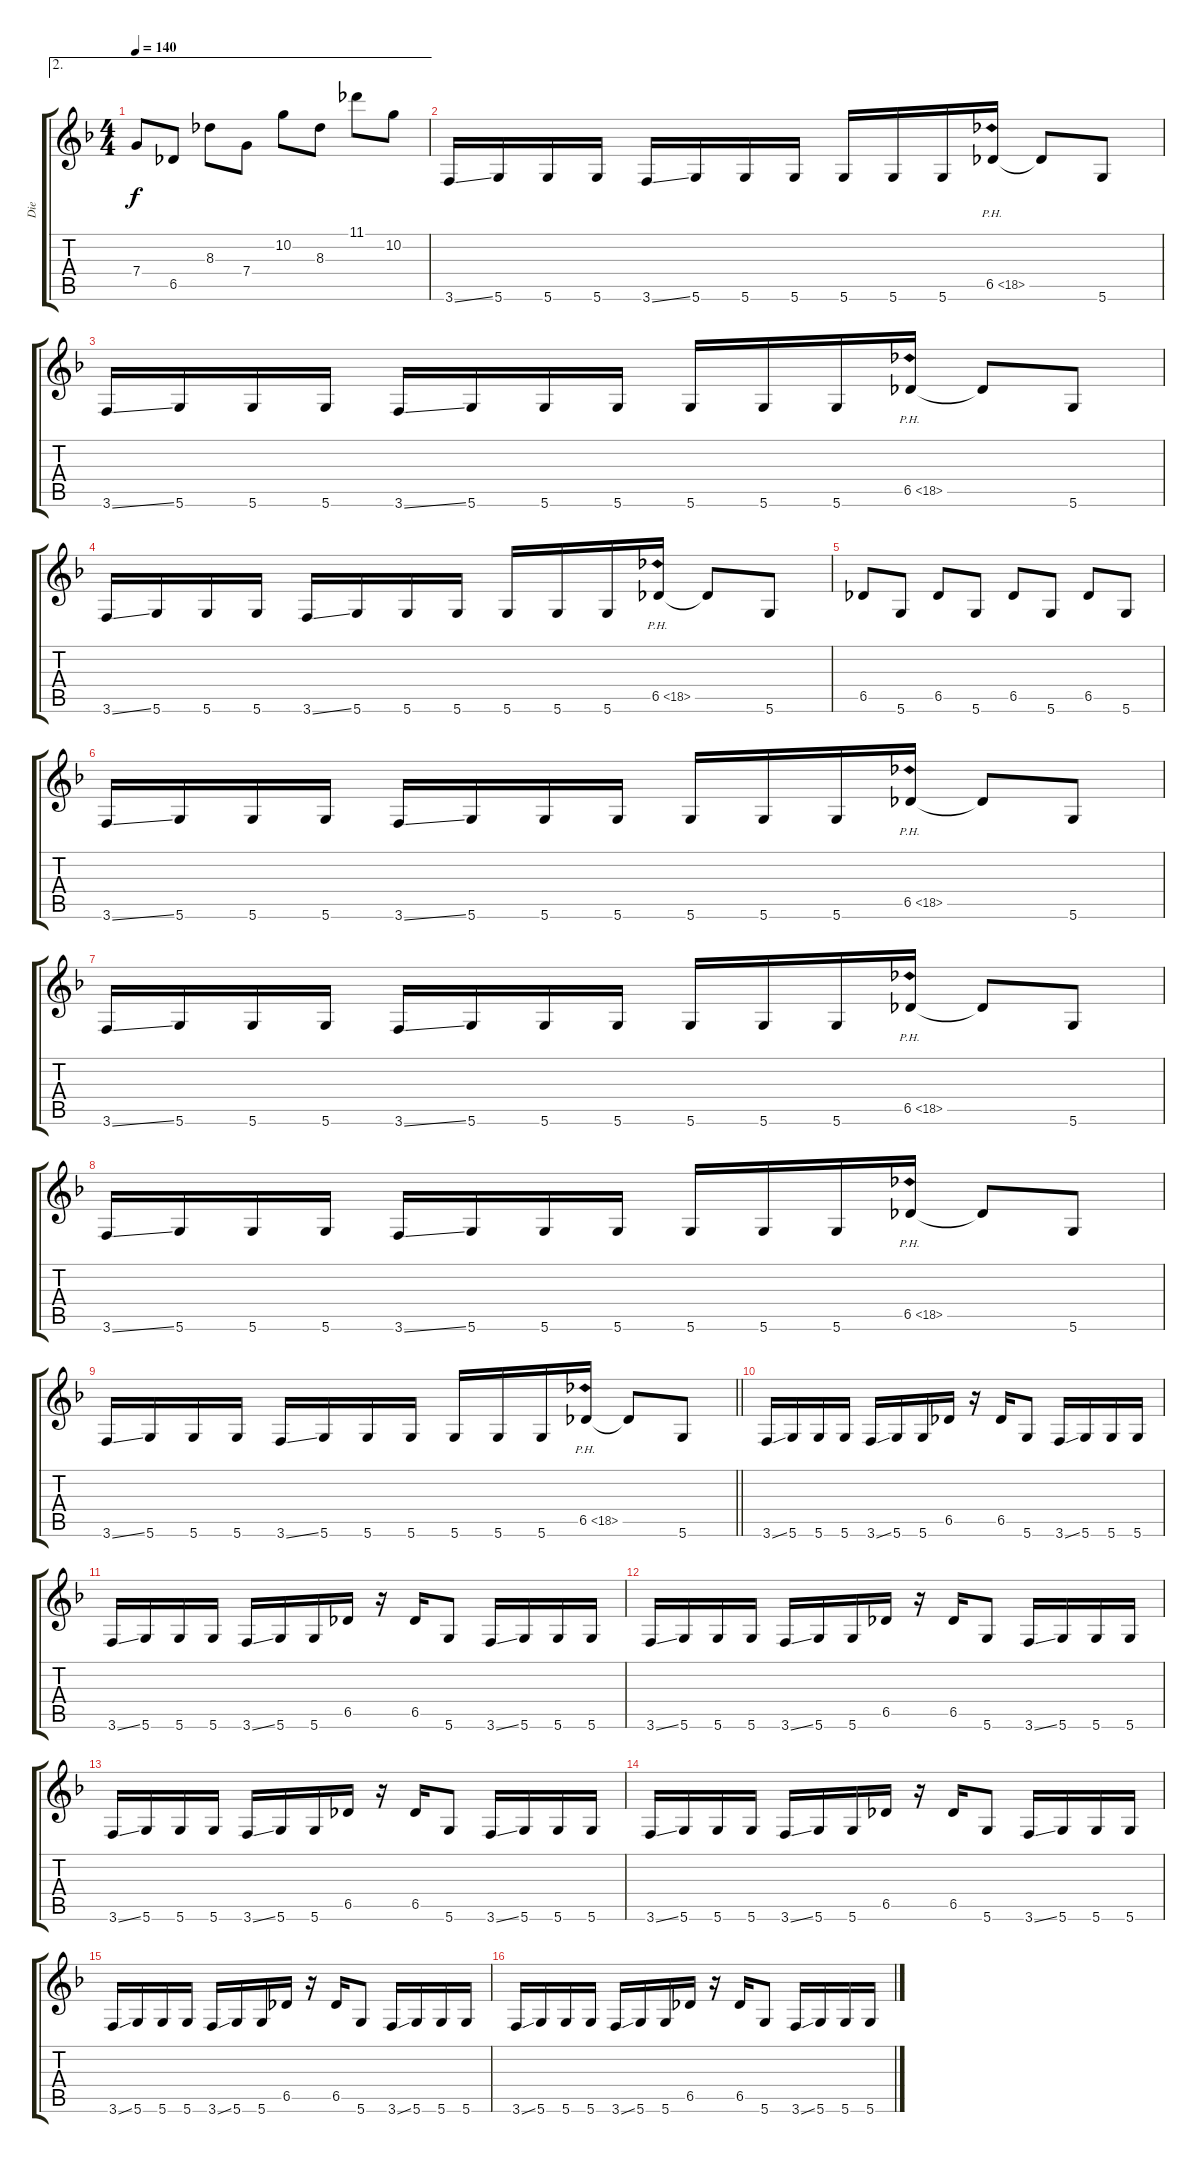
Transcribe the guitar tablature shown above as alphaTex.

\track ("Die" "Die") {instrument distortionguitar}
\staff {score tabs}
\tuning (D4 A3 F3 C3 G2 D2) {hide}
\ae 2
\ts (4 4)
\tempo 140
\clef g2
\ks dminor
7.4.8{dy f} 6.5.8 8.3.8 7.4.8 10.2.8 8.3.8 11.1.8 10.2.8 |
3.6{ss}.16 5.6.16 5.6.16 5.6.16 3.6{ss}.16 5.6.16 5.6.16 5.6.16 5.6.16 5.6.16 5.6.16 6.5{ph 12}.16 6.5{t}.8 5.6.8 |
3.6{ss}.16 5.6.16 5.6.16 5.6.16 3.6{ss}.16 5.6.16 5.6.16 5.6.16 5.6.16 5.6.16 5.6.16 6.5{ph 12}.16 6.5{t}.8 5.6.8 |
3.6{ss}.16 5.6.16 5.6.16 5.6.16 3.6{ss}.16 5.6.16 5.6.16 5.6.16 5.6.16 5.6.16 5.6.16 6.5{ph 12}.16 6.5{t}.8 5.6.8 |
6.5.8 5.6.8 6.5.8 5.6.8 6.5.8 5.6.8 6.5.8 5.6.8 |
3.6{ss}.16 5.6.16 5.6.16 5.6.16 3.6{ss}.16 5.6.16 5.6.16 5.6.16 5.6.16 5.6.16 5.6.16 6.5{ph 12}.16 6.5{t}.8 5.6.8 |
3.6{ss}.16 5.6.16 5.6.16 5.6.16 3.6{ss}.16 5.6.16 5.6.16 5.6.16 5.6.16 5.6.16 5.6.16 6.5{ph 12}.16 6.5{t}.8 5.6.8 |
3.6{ss}.16 5.6.16 5.6.16 5.6.16 3.6{ss}.16 5.6.16 5.6.16 5.6.16 5.6.16 5.6.16 5.6.16 6.5{ph 12}.16 6.5{t}.8 5.6.8 |
\barLineRight lightlight
3.6{ss}.16 5.6.16 5.6.16 5.6.16 3.6{ss}.16 5.6.16 5.6.16 5.6.16 5.6.16 5.6.16 5.6.16 6.5{ph 12}.16 6.5{t}.8 5.6.8 |
3.6{ss}.16 5.6.16 5.6.16 5.6.16 3.6{ss}.16 5.6.16 5.6.16 6.5.16 r.16 6.5.16 5.6.8 3.6{ss}.16 5.6.16 5.6.16 5.6.16 |
3.6{ss}.16 5.6.16 5.6.16 5.6.16 3.6{ss}.16 5.6.16 5.6.16 6.5.16 r.16 6.5.16 5.6.8 3.6{ss}.16 5.6.16 5.6.16 5.6.16 |
3.6{ss}.16 5.6.16 5.6.16 5.6.16 3.6{ss}.16 5.6.16 5.6.16 6.5.16 r.16 6.5.16 5.6.8 3.6{ss}.16 5.6.16 5.6.16 5.6.16 |
3.6{ss}.16 5.6.16 5.6.16 5.6.16 3.6{ss}.16 5.6.16 5.6.16 6.5.16 r.16 6.5.16 5.6.8 3.6{ss}.16 5.6.16 5.6.16 5.6.16 |
3.6{ss}.16 5.6.16 5.6.16 5.6.16 3.6{ss}.16 5.6.16 5.6.16 6.5.16 r.16 6.5.16 5.6.8 3.6{ss}.16 5.6.16 5.6.16 5.6.16 |
3.6{ss}.16 5.6.16 5.6.16 5.6.16 3.6{ss}.16 5.6.16 5.6.16 6.5.16 r.16 6.5.16 5.6.8 3.6{ss}.16 5.6.16 5.6.16 5.6.16 |
3.6{ss}.16 5.6.16 5.6.16 5.6.16 3.6{ss}.16 5.6.16 5.6.16 6.5.16 r.16 6.5.16 5.6.8 3.6{ss}.16 5.6.16 5.6.16 5.6.16
